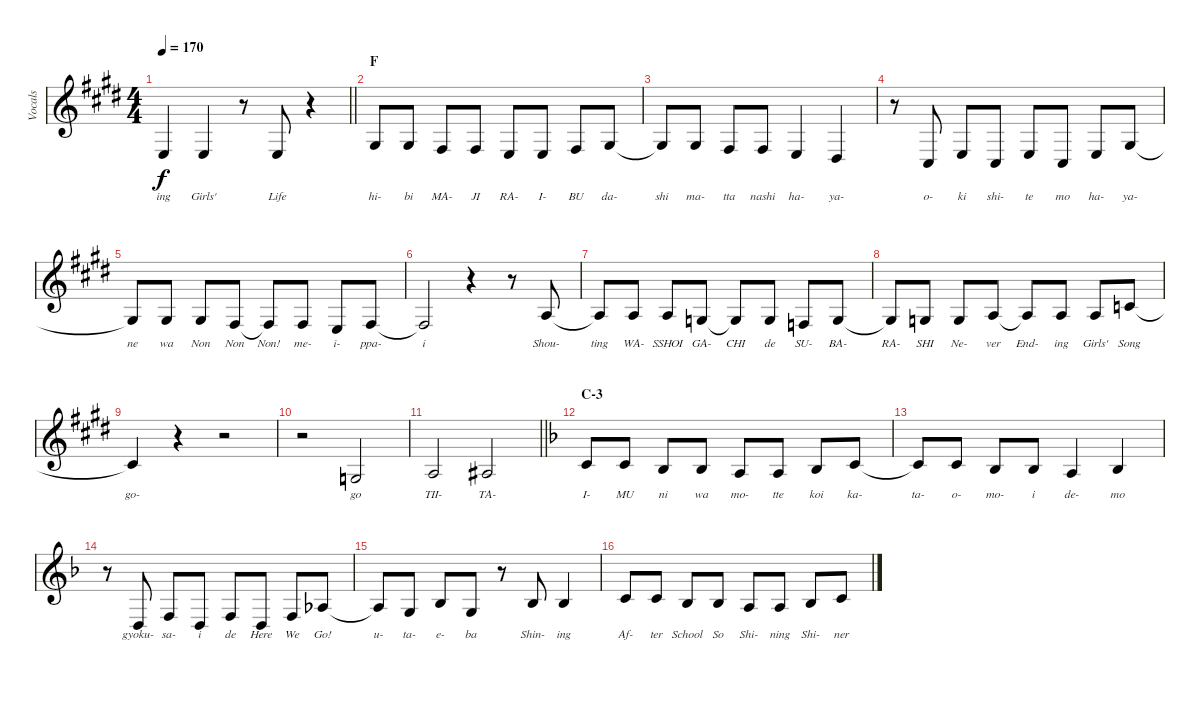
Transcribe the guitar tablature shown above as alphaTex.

\track ("Vocals" "Vocals") {mute instrument violin}
\staff {score}
\tuning (E4 B3 G3 D3 A2 E2) {hide}
\ts (4 4)
\tempo 170
\clef g2
\barLineRight lightlight
\ks e
2.4{t}.4{lyrics (0 "ing") lyrics (1 "") lyrics (2 "") lyrics (3 "") lyrics (4 "") dy f} 2.4.4{lyrics (0 "Girls'") lyrics (1 "") lyrics (2 "") lyrics (3 "") lyrics (4 "")} r.8 2.4.8{lyrics (0 "Life") lyrics (1 "") lyrics (2 "") lyrics (3 "") lyrics (4 "")} r.4 |
\section ("" "F")
1.3.8{lyrics (0 "hi-") lyrics (1 "") lyrics (2 "") lyrics (3 "") lyrics (4 "")} 1.3.8{lyrics (0 "bi") lyrics (1 "") lyrics (2 "") lyrics (3 "") lyrics (4 "")} 4.4.8{lyrics (0 "MA-") lyrics (1 "") lyrics (2 "") lyrics (3 "") lyrics (4 "")} 4.4.8{lyrics (0 "JI") lyrics (1 "") lyrics (2 "") lyrics (3 "") lyrics (4 "")} 2.4.8{lyrics (0 "RA-") lyrics (1 "") lyrics (2 "") lyrics (3 "") lyrics (4 "")} 2.4.8{lyrics (0 "I-") lyrics (1 "") lyrics (2 "") lyrics (3 "") lyrics (4 "")} 4.4.8{lyrics (0 "BU") lyrics (1 "") lyrics (2 "") lyrics (3 "") lyrics (4 "")} 1.3.8{lyrics (0 "da-") lyrics (1 "") lyrics (2 "") lyrics (3 "") lyrics (4 "")} |
1.3{t}.8{lyrics (0 "shi") lyrics (1 "") lyrics (2 "") lyrics (3 "") lyrics (4 "")} 1.3.8{lyrics (0 "ma-") lyrics (1 "") lyrics (2 "") lyrics (3 "") lyrics (4 "")} 4.4.8{lyrics (0 "tta") lyrics (1 "") lyrics (2 "") lyrics (3 "") lyrics (4 "")} 4.4.8{lyrics (0 "nashi") lyrics (1 "") lyrics (2 "") lyrics (3 "") lyrics (4 "")} 2.4.4{lyrics (0 "ha-") lyrics (1 "") lyrics (2 "") lyrics (3 "") lyrics (4 "")} 1.4.4{lyrics (0 "ya-") lyrics (1 "") lyrics (2 "") lyrics (3 "") lyrics (4 "")} |
r.8 4.5.8{lyrics (0 "o-") lyrics (1 "") lyrics (2 "") lyrics (3 "") lyrics (4 "")} 2.4.8{lyrics (0 "ki") lyrics (1 "") lyrics (2 "") lyrics (3 "") lyrics (4 "")} 4.5.8{lyrics (0 "shi-") lyrics (1 "") lyrics (2 "") lyrics (3 "") lyrics (4 "")} 2.4.8{lyrics (0 "te") lyrics (1 "") lyrics (2 "") lyrics (3 "") lyrics (4 "")} 4.5.8{lyrics (0 "mo") lyrics (1 "") lyrics (2 "") lyrics (3 "") lyrics (4 "")} 2.4.8{lyrics (0 "ha-") lyrics (1 "") lyrics (2 "") lyrics (3 "") lyrics (4 "")} 1.3.8{lyrics (0 "ya-") lyrics (1 "") lyrics (2 "") lyrics (3 "") lyrics (4 "")} |
1.3{t}.8{lyrics (0 "ne") lyrics (1 "") lyrics (2 "") lyrics (3 "") lyrics (4 "")} 1.3.8{lyrics (0 "wa") lyrics (1 "") lyrics (2 "") lyrics (3 "") lyrics (4 "")} 1.3.8{lyrics (0 "Non") lyrics (1 "") lyrics (2 "") lyrics (3 "") lyrics (4 "")} 4.4.8{lyrics (0 "Non") lyrics (1 "") lyrics (2 "") lyrics (3 "") lyrics (4 "")} 4.4{t}.8{lyrics (0 "Non!") lyrics (1 "") lyrics (2 "") lyrics (3 "") lyrics (4 "")} 4.4.8{lyrics (0 "me-") lyrics (1 "") lyrics (2 "") lyrics (3 "") lyrics (4 "")} 2.4.8{lyrics (0 "i-") lyrics (1 "") lyrics (2 "") lyrics (3 "") lyrics (4 "")} 4.4.8{lyrics (0 "ppa-") lyrics (1 "") lyrics (2 "") lyrics (3 "") lyrics (4 "")} |
4.4{t}.2{lyrics (0 "i") lyrics (1 "") lyrics (2 "") lyrics (3 "") lyrics (4 "")} r.4 r.8 2.3.8{lyrics (0 "Shou-") lyrics (1 "") lyrics (2 "") lyrics (3 "") lyrics (4 "")} |
2.3{t}.8{lyrics (0 "ting") lyrics (1 "") lyrics (2 "") lyrics (3 "") lyrics (4 "")} 2.3.8{lyrics (0 "WA-") lyrics (1 "") lyrics (2 "") lyrics (3 "") lyrics (4 "")} 2.3.8{lyrics (0 "SSHOI") lyrics (1 "") lyrics (2 "") lyrics (3 "") lyrics (4 "")} 0.3.8{lyrics (0 "GA-") lyrics (1 "") lyrics (2 "") lyrics (3 "") lyrics (4 "")} 0.3{t}.8{lyrics (0 "CHI") lyrics (1 "") lyrics (2 "") lyrics (3 "") lyrics (4 "")} 0.3.8{lyrics (0 "de") lyrics (1 "") lyrics (2 "") lyrics (3 "") lyrics (4 "")} 3.4.8{lyrics (0 "SU-") lyrics (1 "") lyrics (2 "") lyrics (3 "") lyrics (4 "")} 0.3.8{lyrics (0 "BA-") lyrics (1 "") lyrics (2 "") lyrics (3 "") lyrics (4 "")} |
0.3{t}.8{lyrics (0 "RA-") lyrics (1 "") lyrics (2 "") lyrics (3 "") lyrics (4 "")} 0.3.8{lyrics (0 "SHI") lyrics (1 "") lyrics (2 "") lyrics (3 "") lyrics (4 "")} 0.3.8{lyrics (0 "Ne-") lyrics (1 "") lyrics (2 "") lyrics (3 "") lyrics (4 "")} 2.3.8{lyrics (0 "ver") lyrics (1 "") lyrics (2 "") lyrics (3 "") lyrics (4 "")} 2.3{t}.8{lyrics (0 "End-") lyrics (1 "") lyrics (2 "") lyrics (3 "") lyrics (4 "")} 2.3.8{lyrics (0 "ing") lyrics (1 "") lyrics (2 "") lyrics (3 "") lyrics (4 "")} 2.3.8{lyrics (0 "Girls'") lyrics (1 "") lyrics (2 "") lyrics (3 "") lyrics (4 "")} 1.2.8{lyrics (0 "Song") lyrics (1 "") lyrics (2 "") lyrics (3 "") lyrics (4 "")} |
1.2{t}.4{lyrics (0 "go-") lyrics (1 "") lyrics (2 "") lyrics (3 "") lyrics (4 "")} r.4 r.2 |
r.2 0.3.2{lyrics (0 "go") lyrics (1 "") lyrics (2 "") lyrics (3 "") lyrics (4 "")} |
\barLineRight lightlight
2.3.2{lyrics (0 "TII-") lyrics (1 "") lyrics (2 "") lyrics (3 "") lyrics (4 "")} 3.3.2{lyrics (0 "TA-") lyrics (1 "") lyrics (2 "") lyrics (3 "") lyrics (4 "")} |
\section ("" "C-3")
\ks f
1.2.8{lyrics (0 "I-") lyrics (1 "") lyrics (2 "") lyrics (3 "") lyrics (4 "")} 1.2.8{lyrics (0 "MU") lyrics (1 "") lyrics (2 "") lyrics (3 "") lyrics (4 "")} 3.3.8{lyrics (0 "ni") lyrics (1 "") lyrics (2 "") lyrics (3 "") lyrics (4 "")} 3.3.8{lyrics (0 "wa") lyrics (1 "") lyrics (2 "") lyrics (3 "") lyrics (4 "")} 2.3.8{lyrics (0 "mo-") lyrics (1 "") lyrics (2 "") lyrics (3 "") lyrics (4 "")} 2.3.8{lyrics (0 "tte") lyrics (1 "") lyrics (2 "") lyrics (3 "") lyrics (4 "")} 3.3.8{lyrics (0 "koi") lyrics (1 "") lyrics (2 "") lyrics (3 "") lyrics (4 "")} 1.2.8{lyrics (0 "ka-") lyrics (1 "") lyrics (2 "") lyrics (3 "") lyrics (4 "")} |
1.2{t}.8{lyrics (0 "ta-") lyrics (1 "") lyrics (2 "") lyrics (3 "") lyrics (4 "")} 1.2.8{lyrics (0 "o-") lyrics (1 "") lyrics (2 "") lyrics (3 "") lyrics (4 "")} 3.3.8{lyrics (0 "mo-") lyrics (1 "") lyrics (2 "") lyrics (3 "") lyrics (4 "")} 3.3.8{lyrics (0 "i") lyrics (1 "") lyrics (2 "") lyrics (3 "") lyrics (4 "")} 2.3.4{lyrics (0 "de-") lyrics (1 "") lyrics (2 "") lyrics (3 "") lyrics (4 "")} 3.3.4{lyrics (0 "mo") lyrics (1 "") lyrics (2 "") lyrics (3 "") lyrics (4 "")} |
r.8 0.4.8{lyrics (0 "gyoku-") lyrics (1 "") lyrics (2 "") lyrics (3 "") lyrics (4 "")} 3.4.8{lyrics (0 "sa-") lyrics (1 "") lyrics (2 "") lyrics (3 "") lyrics (4 "")} 0.4.8{lyrics (0 "i") lyrics (1 "") lyrics (2 "") lyrics (3 "") lyrics (4 "")} 3.4.8{lyrics (0 "de") lyrics (1 "") lyrics (2 "") lyrics (3 "") lyrics (4 "")} 0.4.8{lyrics (0 "Here") lyrics (1 "") lyrics (2 "") lyrics (3 "") lyrics (4 "")} 3.4.8{lyrics (0 "We") lyrics (1 "") lyrics (2 "") lyrics (3 "") lyrics (4 "")} 1.3.8{lyrics (0 "Go!") lyrics (1 "") lyrics (2 "") lyrics (3 "") lyrics (4 "")} |
1.3{t}.8{lyrics (0 "u-") lyrics (1 "") lyrics (2 "") lyrics (3 "") lyrics (4 "")} 0.3.8{lyrics (0 "ta-") lyrics (1 "") lyrics (2 "") lyrics (3 "") lyrics (4 "")} 3.3.8{lyrics (0 "e-") lyrics (1 "") lyrics (2 "") lyrics (3 "") lyrics (4 "")} 0.3.8{lyrics (0 "ba") lyrics (1 "") lyrics (2 "") lyrics (3 "") lyrics (4 "")} r.8 3.3.8{lyrics (0 "Shin-") lyrics (1 "") lyrics (2 "") lyrics (3 "") lyrics (4 "")} 3.3.4{lyrics (0 "ing") lyrics (1 "") lyrics (2 "") lyrics (3 "") lyrics (4 "")} |
1.2.8{lyrics (0 "Af-") lyrics (1 "") lyrics (2 "") lyrics (3 "") lyrics (4 "")} 1.2.8{lyrics (0 "ter") lyrics (1 "") lyrics (2 "") lyrics (3 "") lyrics (4 "")} 3.3.8{lyrics (0 "School") lyrics (1 "") lyrics (2 "") lyrics (3 "") lyrics (4 "")} 3.3.8{lyrics (0 "So") lyrics (1 "") lyrics (2 "") lyrics (3 "") lyrics (4 "")} 2.3.8{lyrics (0 "Shi-") lyrics (1 "") lyrics (2 "") lyrics (3 "") lyrics (4 "")} 2.3.8{lyrics (0 "ning") lyrics (1 "") lyrics (2 "") lyrics (3 "") lyrics (4 "")} 3.3.8{lyrics (0 "Shi-") lyrics (1 "") lyrics (2 "") lyrics (3 "") lyrics (4 "")} 1.2.8{lyrics (0 "ner") lyrics (1 "") lyrics (2 "") lyrics (3 "") lyrics (4 "")}
